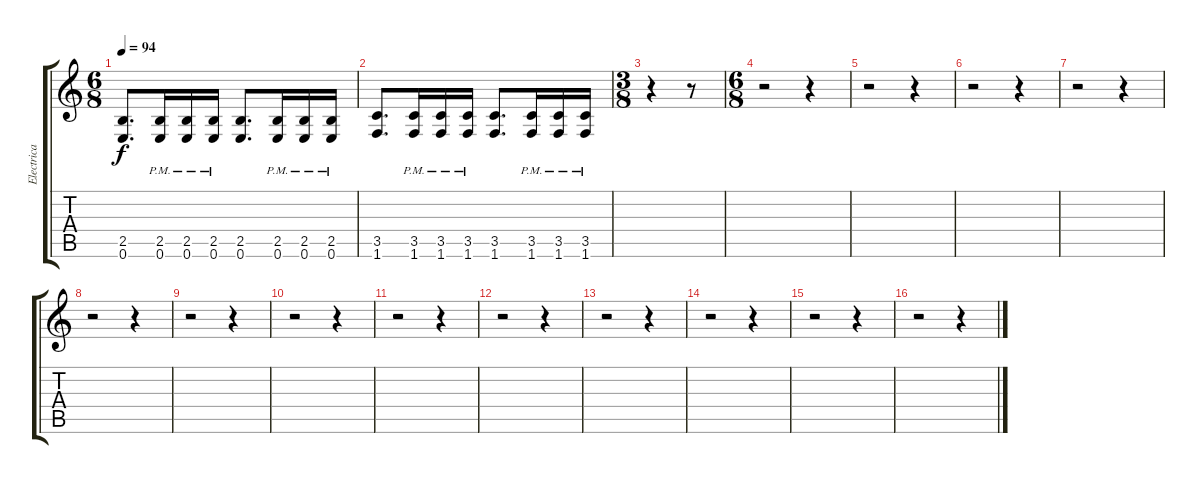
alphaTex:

\track ("Electrica 3" "Electrica ") {instrument overdrivenguitar}
\staff {score tabs}
\tuning (E4 B3 G3 D3 A2 E2) {hide}
\ts (6 8)
\tempo 94
\clef g2
\ks c
(2.5 0.6).8{d dy f} (2.5{pm} 0.6{pm}).16 (2.5{pm} 0.6{pm}).16 (2.5{pm} 0.6{pm}).16 (2.5 0.6).8{d} (2.5{pm} 0.6{pm}).16 (2.5{pm} 0.6{pm}).16 (2.5{pm} 0.6{pm}).16 |
(3.5 1.6).8{d} (3.5{pm} 1.6{pm}).16 (3.5{pm} 1.6{pm}).16 (3.5{pm} 1.6{pm}).16 (3.5 1.6).8{d} (3.5{pm} 1.6{pm}).16 (3.5{pm} 1.6{pm}).16 (3.5{pm} 1.6{pm}).16 |
\ts (3 8)
r.4 r.8 |
\ts (6 8)
r.2 r.4 |
r.2 r.4 |
r.2 r.4 |
r.2 r.4 |
r.2 r.4 |
r.2 r.4 |
r.2 r.4 |
r.2 r.4 |
r.2 r.4 |
r.2 r.4 |
r.2 r.4 |
r.2 r.4 |
r.2 r.4
